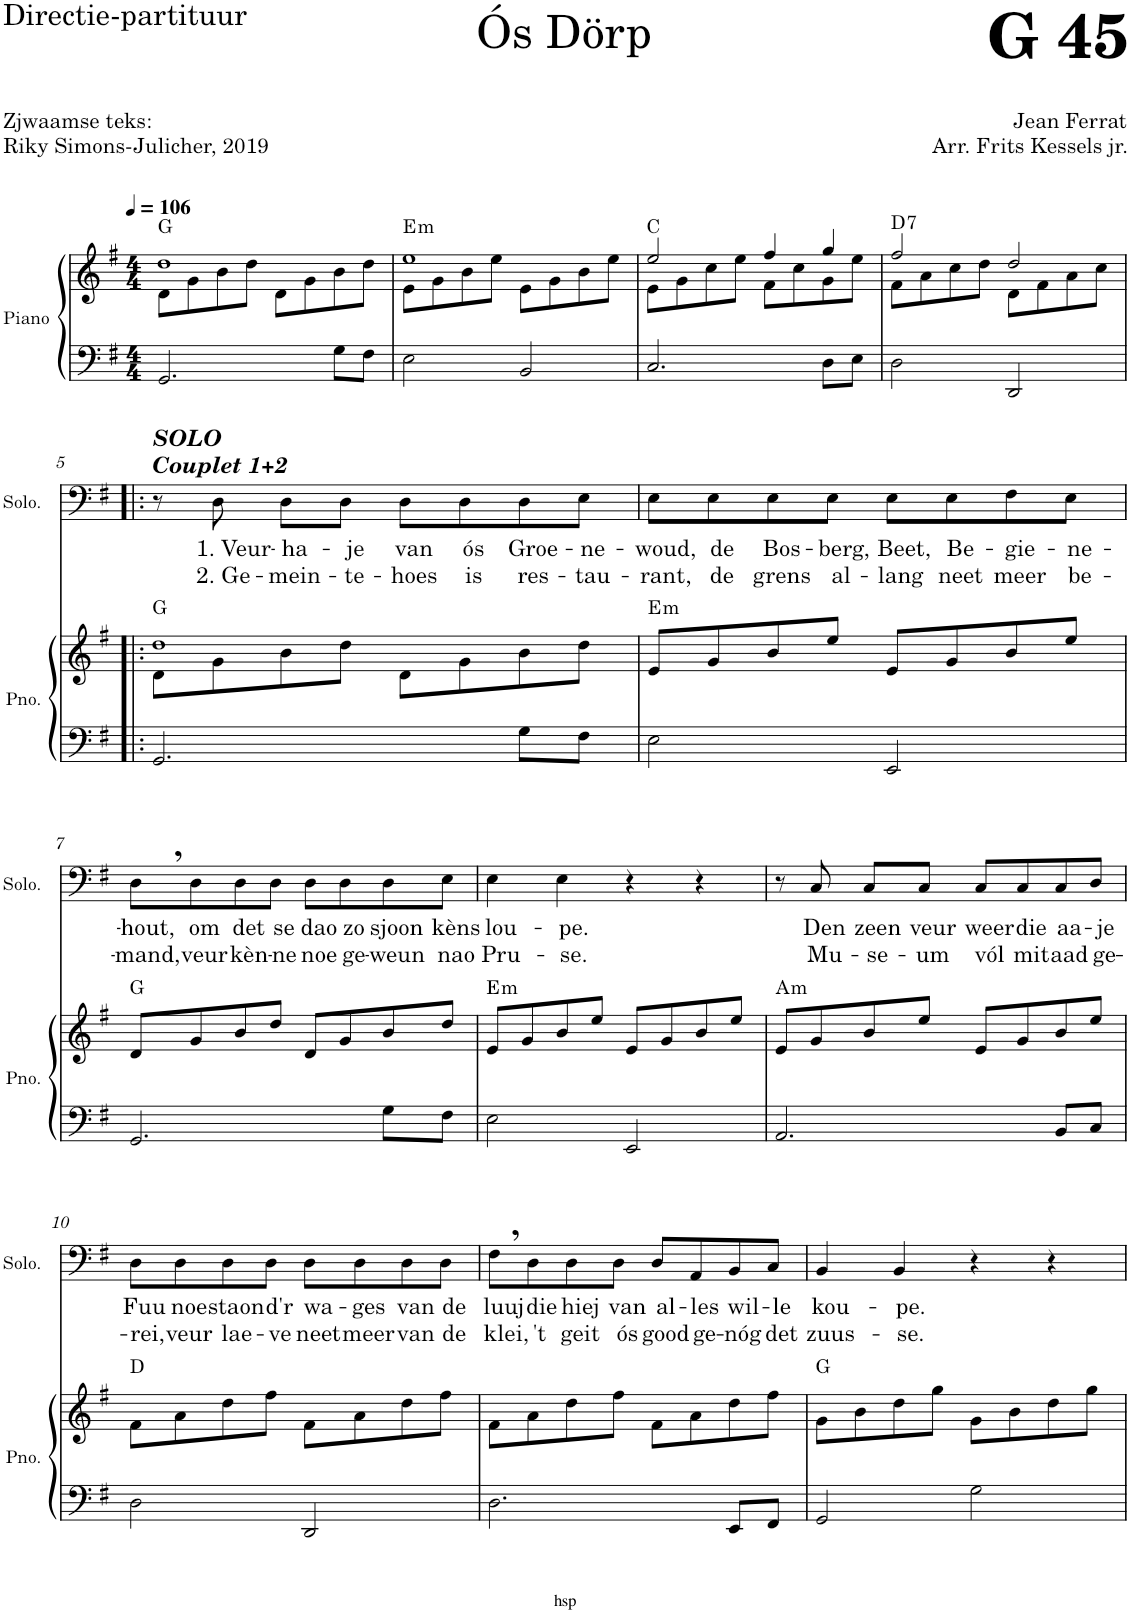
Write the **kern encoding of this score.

**kern	**kern	**harte	**kern	**text	**text
*part2	*part2	*part2	*part1	*part1	*part1
*staff3	*staff2	*	*staff1	*staff1	*staff1
*I"Piano	*	*	*I"Solist	*	*
*I'Pno.	*	*	*	*	*
*clefF4	*clefG2	*	*clefF4	*	*
*k[f#]	*k[f#]	*	*k[f#]	*	*
*M4/4	*M4/4	*	*M4/4	*	*
=1	=1	=1	=1	=1	=1
*	*^	*	*	*	*
2.GG/	1dd	8d\L	G:maj	1r	.	.
.	.	8g\	.	.	.	.
.	.	8b\	.	.	.	.
.	.	8dd\J	.	.	.	.
.	.	8d\L	.	.	.	.
.	.	8g\	.	.	.	.
8G\L	.	8b\	.	.	.	.
8F#\J	.	8dd\J	.	.	.	.
=2	=2	=2	=2	=2	=2	=2
!	!	!	!LO:H:kt=m	!	!	!
2E\	1ee	8e\L	E:min	1r	.	.
.	.	8g\	.	.	.	.
.	.	8b\	.	.	.	.
.	.	8ee\J	.	.	.	.
2BB/	.	8e\L	.	.	.	.
.	.	8g\	.	.	.	.
.	.	8b\	.	.	.	.
.	.	8ee\J	.	.	.	.
=3	=3	=3	=3	=3	=3	=3
2.C/	2ee/	8e\L	C:maj	1r	.	.
.	.	8g\	.	.	.	.
.	.	8cc\	.	.	.	.
.	.	8ee\J	.	.	.	.
.	4ff#/	8f#\L	.	.	.	.
.	.	8cc\	.	.	.	.
8D\L	4gg/	8g\	.	.	.	.
8E\J	.	8ee\J	.	.	.	.
=4	=4	=4	=4	=4	=4	=4
!	!	!	!LO:H:kt=7	!	!	!
2D\	2ff#/	8f#\L	D:7	1r	.	.
.	.	8a\	.	.	.	.
.	.	8cc\	.	.	.	.
.	.	8dd\J	.	.	.	.
2DD/	2dd/	8d\L	.	.	.	.
.	.	8f#\	.	.	.	.
.	.	8a\	.	.	.	.
.	.	8cc\J	.	.	.	.
!!LO:LB:g=z
=5!|:	=5!|:	=5!|:	=5!|:	=5!|:	=5!|:	=5!|:
!	!	!	!	!LO:TX:a:Bi:t=SOLO	!	!
!	!	!	!	!LO:TX:a:t=Couplet 1+2	!	!
2.GG/	1dd	8d\L	G:maj	8r	.	.
!	!	!	!	!	!LO:LY:b	!LO:LY:b
.	.	8g\	.	8D\	1. Veur-	2. Ge-
!	!	!	!	!	!LO:LY:b	!LO:LY:b
.	.	8b\	.	8D\L	-ha-	-mein-
!	!	!	!	!	!LO:LY:b	!LO:LY:b
.	.	8dd\J	.	8D\J	-je	-te-
!	!	!	!	!	!LO:LY:b	!LO:LY:b
.	.	8d\L	.	8D\L	van	-hoes
!	!	!	!	!	!LO:LY:b	!LO:LY:b
.	.	8g\	.	8D\	ós	is
!	!	!	!	!	!LO:LY:b	!LO:LY:b
8G\L	.	8b\	.	8D\	Groe-	res-
!	!	!	!	!	!LO:LY:b	!LO:LY:b
8F#\J	.	8dd\J	.	8E\J	-ne-	-tau-
=6	=6	=6	=6	=6	=6	=6
!	!	!	!LO:H:kt=m	!	!LO:LY:b	!LO:LY:b
*	*v	*v	*	*	*	*
2E\	8e/L	E:min	8E\L	-woud,	-rant,
!	!	!	!	!LO:LY:b	!LO:LY:b
.	8g/	.	8E\	de	de
!	!	!	!	!LO:LY:b	!LO:LY:b
.	8b/	.	8E\	Bos-	grens
!	!	!	!	!LO:LY:b	!LO:LY:b
.	8ee/J	.	8E\J	-berg,	al-
!	!	!	!	!LO:LY:b	!LO:LY:b
2EE/	8e/L	.	8E\L	Beet,	-lang
!	!	!	!	!LO:LY:b	!LO:LY:b
.	8g/	.	8E\	Be-	neet
!	!	!	!	!LO:LY:b	!LO:LY:b
.	8b/	.	8F#\	-gie-	meer
!	!	!	!	!LO:LY:b	!LO:LY:b
.	8ee/J	.	8E\J	-ne-	be-
!!LO:LB:g=z
=7	=7	=7	=7	=7	=7
!	!	!	!	!LO:LY:b	!LO:LY:b
2.GG/	8d/L	G:maj	8D,\L	-hout,	-mand,
!	!	!	!	!LO:LY:b	!LO:LY:b
.	8g/	.	8D\	om	veur
!	!	!	!	!LO:LY:b	!LO:LY:b
.	8b/	.	8D\	det	kèn-
!	!	!	!	!LO:LY:b	!LO:LY:b
.	8dd/J	.	8D\J	se	-ne
!	!	!	!	!LO:LY:b	!LO:LY:b
.	8d/L	.	8D\L	dao	noe
!	!	!	!	!LO:LY:b	!LO:LY:b
.	8g/	.	8D\	zo	ge-
!	!	!	!	!LO:LY:b	!LO:LY:b
8G\L	8b/	.	8D\	sjoon	-weun
!	!	!	!	!LO:LY:b	!LO:LY:b
8F#\J	8dd/J	.	8E\J	kèns	nao
=8	=8	=8	=8	=8	=8
!	!	!LO:H:kt=m	!	!LO:LY:b	!LO:LY:b
2E\	8e/L	E:min	4E\	lou-	Pru-
.	8g/	.	.	.	.
!	!	!	!	!LO:LY:b	!LO:LY:b
.	8b/	.	4E\	-pe.	-se.
.	8ee/J	.	.	.	.
2EE/	8e/L	.	4r	.	.
.	8g/	.	.	.	.
.	8b/	.	4r	.	.
.	8ee/J	.	.	.	.
=9	=9	=9	=9	=9	=9
!	!	!LO:H:kt=m	!	!	!
2.AA/	8e/L	A:min	8r	.	.
!	!	!	!	!LO:LY:b	!LO:LY:b
.	8g/	.	8C/	Den	Mu-
!	!	!	!	!LO:LY:b	!LO:LY:b
.	8b/	.	8C/L	zeen	-se-
!	!	!	!	!LO:LY:b	!LO:LY:b
.	8ee/J	.	8C/J	veur	-um
!	!	!	!	!LO:LY:b	!LO:LY:b
.	8e/L	.	8C/L	weer	vól
!	!	!	!	!LO:LY:b	!LO:LY:b
.	8g/	.	8C/	die	mit
!	!	!	!	!LO:LY:b	!LO:LY:b
8BB/L	8b/	.	8C/	aa-	aad
!	!	!	!	!LO:LY:b	!LO:LY:b
8C/J	8ee/J	.	8D/J	-je	ge-
!!LO:LB:g=z
=10	=10	=10	=10	=10	=10
!	!	!	!	!LO:LY:b	!LO:LY:b
2D\	8f#\L	D:maj	8D\L	Fuu	-rei,
!	!	!	!	!LO:LY:b	!LO:LY:b
.	8a\	.	8D\	noe	veur
!	!	!	!	!LO:LY:b	!LO:LY:b
.	8dd\	.	8D\	staon	lae-
!	!	!	!	!LO:LY:b	!LO:LY:b
.	8ff#\J	.	8D\J	d'r	-ve
!	!	!	!	!LO:LY:b	!LO:LY:b
2DD/	8f#\L	.	8D\L	wa-	neet
!	!	!	!	!LO:LY:b	!LO:LY:b
.	8a\	.	8D\	-ges	meer
!	!	!	!	!LO:LY:b	!LO:LY:b
.	8dd\	.	8D\	van	van
!	!	!	!	!LO:LY:b	!LO:LY:b
.	8ff#\J	.	8D\J	de	de
=11	=11	=11	=11	=11	=11
!	!	!	!	!LO:LY:b	!LO:LY:b
2.D\	8f#\L	.	8F#,\L	luuj	klei,
!	!	!	!	!LO:LY:b	!LO:LY:b
.	8a\	.	8D\	die	't
!	!	!	!	!LO:LY:b	!LO:LY:b
.	8dd\	.	8D\	hiej	geit
!	!	!	!	!LO:LY:b	!LO:LY:b
.	8ff#\J	.	8D\J	van	ós
!	!	!	!	!LO:LY:b	!LO:LY:b
.	8f#\L	.	8D/L	al-	good
!	!	!	!	!LO:LY:b	!LO:LY:b
.	8a\	.	8AA/	-les	ge-
!	!	!	!	!LO:LY:b	!LO:LY:b
8EE/L	8dd\	.	8BB/	wil-	-nóg
!	!	!	!	!LO:LY:b	!LO:LY:b
8FF#/J	8ff#\J	.	8C/J	-le	det
=12	=12	=12	=12	=12	=12
!	!	!	!	!LO:LY:b	!LO:LY:b
2GG/	8g\L	G:maj	4BB/	kou-	zuus-
.	8b\	.	.	.	.
!	!	!	!	!LO:LY:b	!LO:LY:b
.	8dd\	.	4BB/	-pe.	-se.
.	8gg\J	.	.	.	.
2G\	8g\L	.	4r	.	.
.	8b\	.	.	.	.
.	8dd\	.	4r	.	.
.	8gg\J	.	.	.	.
=	=	=	=	=	=
*-	*-	*-	*-	*-	*-
